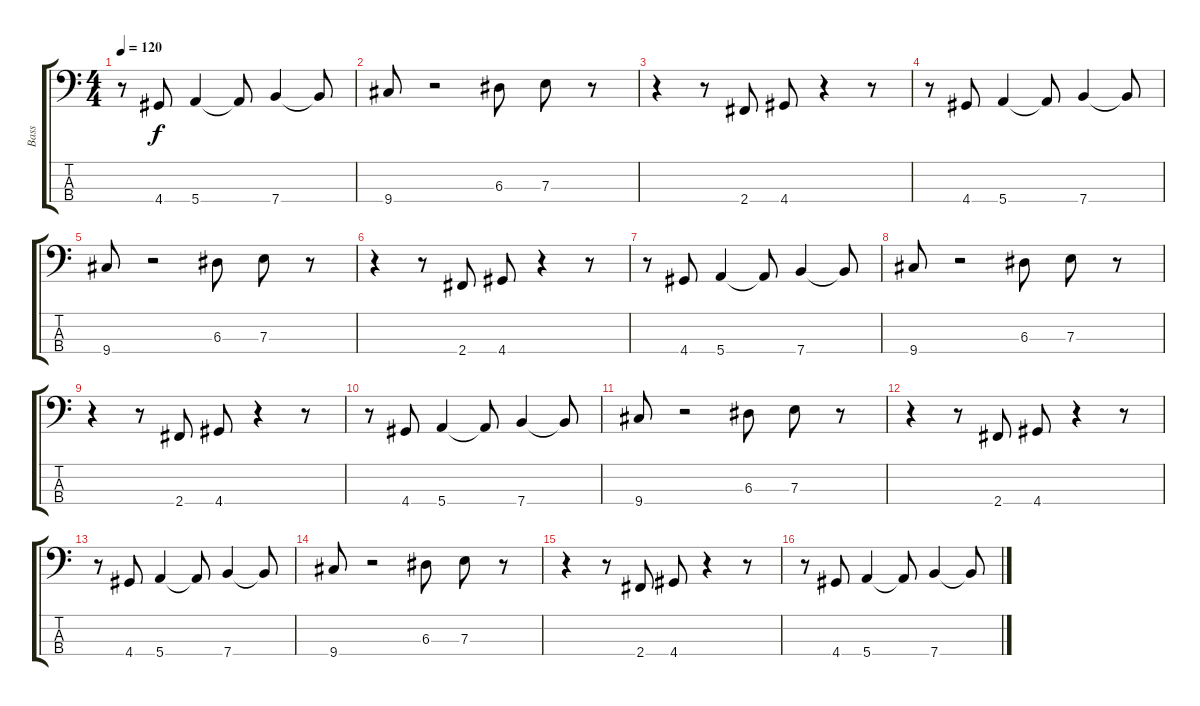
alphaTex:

\track ("Bass" "Bass") {instrument electricbassfinger}
\staff {score tabs}
\tuning (G2 D2 A1 E1) {hide}
\ts (4 4)
\tempo 120
\clef f4
\ks c
r.8{dy f} 4.4.8 5.4.4 5.4{t}.8 7.4.4 7.4{t}.8 |
9.4.8 r.2 6.3.8 7.3.8 r.8 |
r.4 r.8 2.4.8 4.4.8 r.4 r.8 |
r.8 4.4.8 5.4.4 5.4{t}.8 7.4.4 7.4{t}.8 |
9.4.8 r.2 6.3.8 7.3.8 r.8 |
r.4 r.8 2.4.8 4.4.8 r.4 r.8 |
r.8 4.4.8 5.4.4 5.4{t}.8 7.4.4 7.4{t}.8 |
9.4.8 r.2 6.3.8 7.3.8 r.8 |
r.4 r.8 2.4.8 4.4.8 r.4 r.8 |
r.8 4.4.8 5.4.4 5.4{t}.8 7.4.4 7.4{t}.8 |
9.4.8 r.2 6.3.8 7.3.8 r.8 |
r.4 r.8 2.4.8 4.4.8 r.4 r.8 |
r.8 4.4.8 5.4.4 5.4{t}.8 7.4.4 7.4{t}.8 |
9.4.8 r.2 6.3.8 7.3.8 r.8 |
r.4 r.8 2.4.8 4.4.8 r.4 r.8 |
r.8 4.4.8 5.4.4 5.4{t}.8 7.4.4 7.4{t}.8
